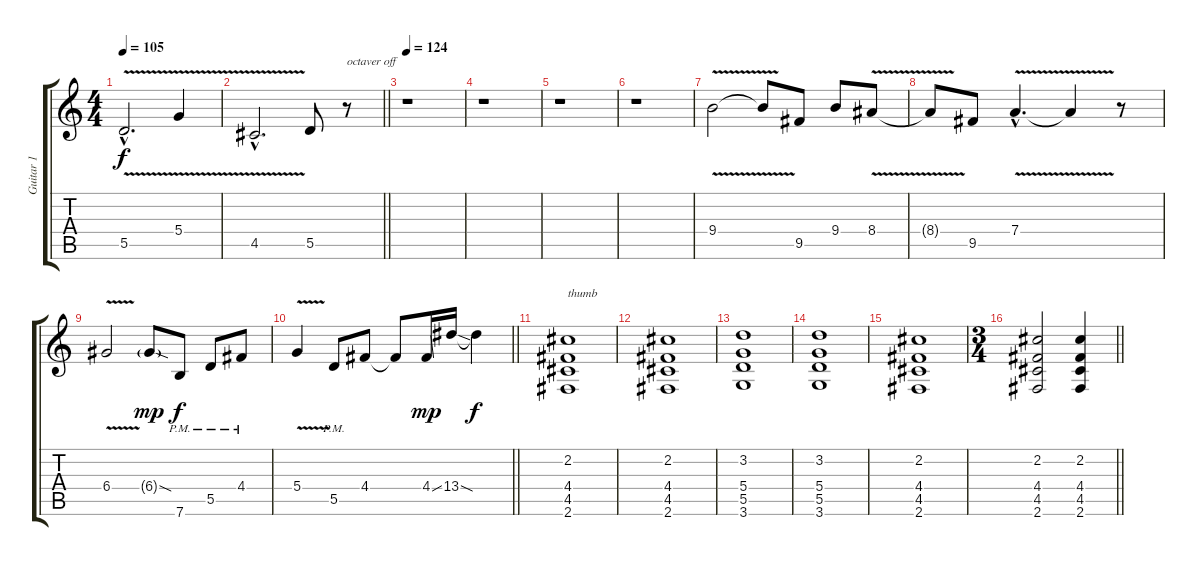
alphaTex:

\track ("Guitar 1" "Guitar 1") {instrument distortionguitar}
\staff {score tabs}
\tuning (E4 B3 G3 D3 A2 E2) {hide}
\ts (4 4)
\tempo 105
\clef g2
\ks c
5.5{v hac}.2{d dy f} 5.4{v}.4 |
\barLineRight lightlight
4.5{v hac}.2{d} 5.5.8 r.8{txt "octaver off"} |
\tempo 124
r.1{volume 9} |
r.1 |
r.1 |
r.1 |
9.4{v}.2 9.4{t}.8 9.5.8 9.4.8 8.4{v}.8 |
8.4{t}.8 9.5.8 7.4{v hac}.4{d} 7.4{t}.4 r.8 |
6.4{v}.2 6.4{sod g}.8{dy mp} 7.6{pm}.8{dy f} 5.5{pm}.8 4.4{pm}.8 |
\barLineRight lightlight
5.4{v}.4 5.5{pm}.8 4.4.8 4.4{t}.8 4.4{ss}.16{dy mp} 13.4{sod}.16 13.4{t}.4{dy f} |
(2.2 4.4 4.5 2.6).1{txt "thumb"} |
(2.2 4.4 4.5 2.6).1 |
(3.2 5.4 5.5 3.6).1 |
(3.2 5.4 5.5 3.6).1 |
(2.2 4.4 4.5 2.6).1 |
\ts (3 4)
\barLineRight lightlight
(2.2 4.4 4.5 2.6).2 (2.2 4.4 4.5 2.6).4
